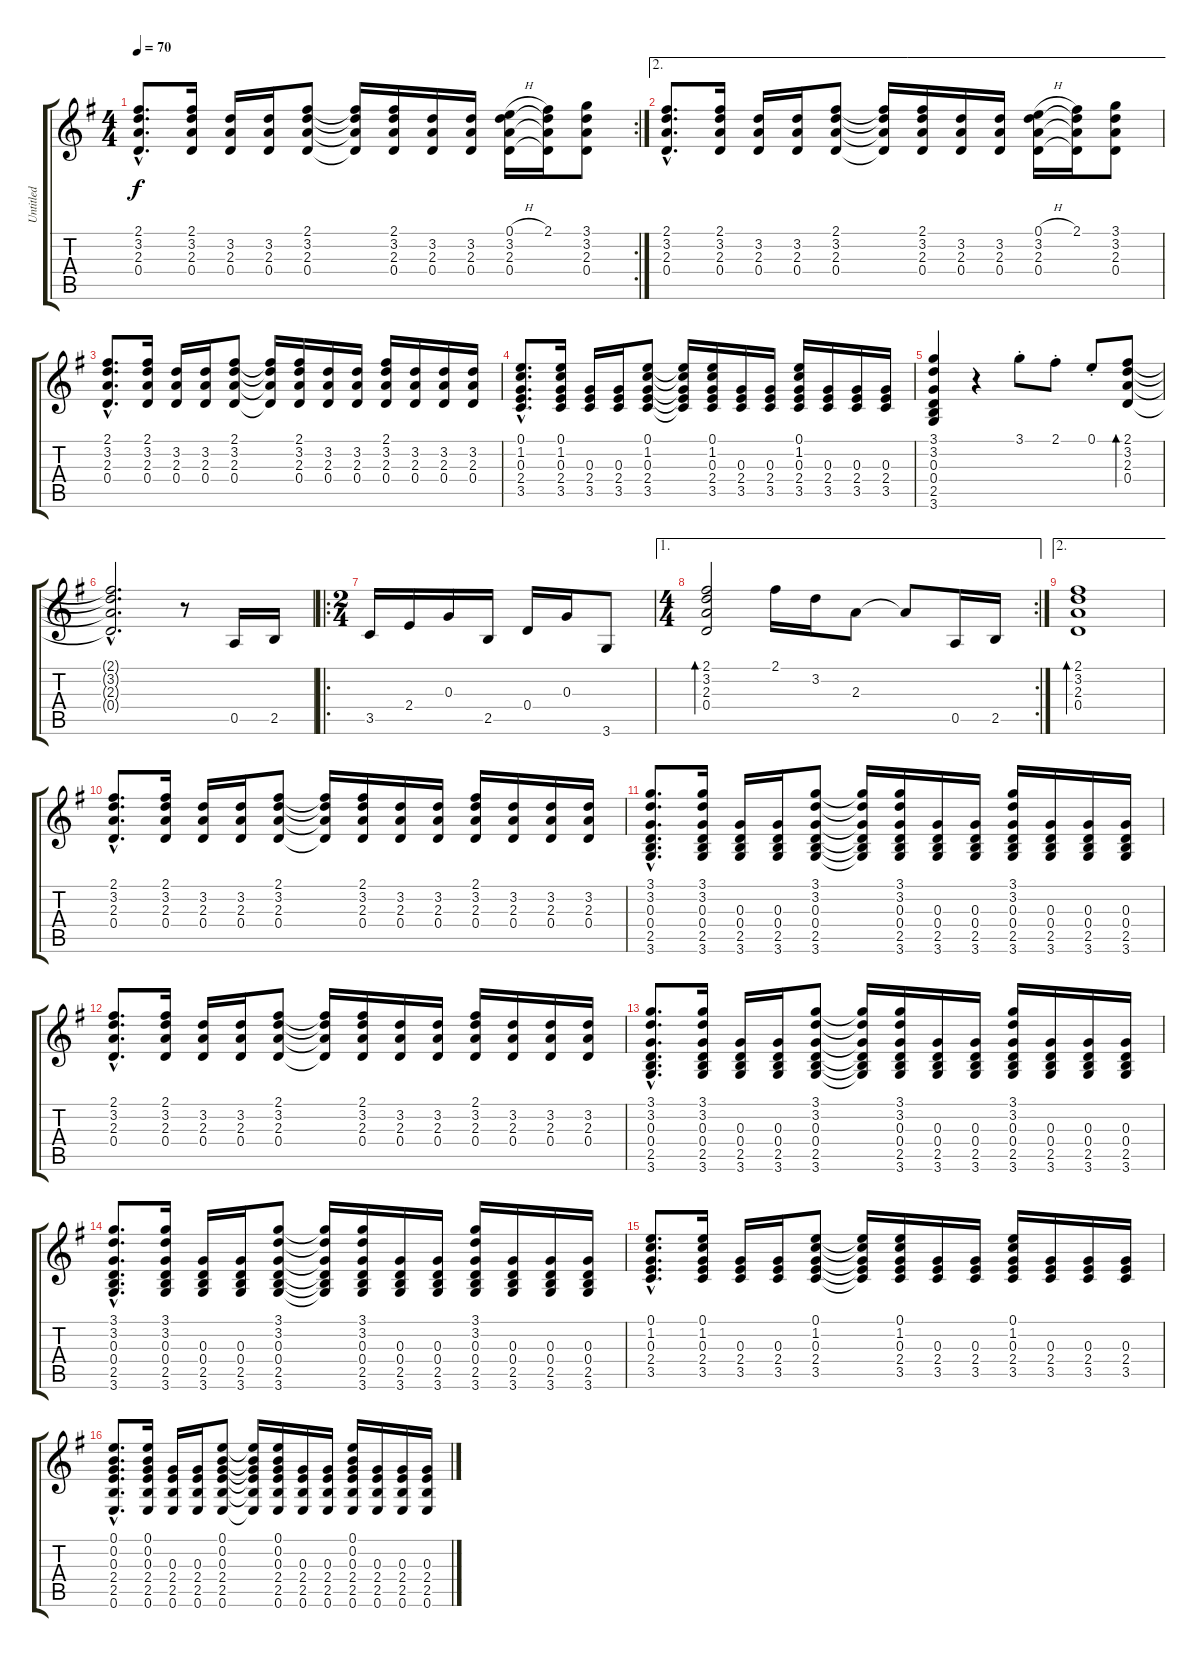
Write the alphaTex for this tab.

\track ("Untitled" "Untitled") {instrument acousticguitarnylon}
\staff {score tabs}
\tuning (E4 B3 G3 D3 A2 E2) {hide}
\rc 2
\ts (4 4)
\tempo 70
\clef g2
\ks g
(2.1{hac} 3.2{hac} 2.3{hac} 0.4{hac}).8{d dy f} (2.1 3.2 2.3 0.4).16 (3.2 2.3 0.4).16 (3.2 2.3 0.4).16 (2.1 3.2 2.3 0.4).8 (2.1{t} 3.2{t} 2.3{t} 0.4{t}).16 (2.1 3.2 2.3 0.4).16 (3.2 2.3 0.4).16 (3.2 2.3 0.4).16 (0.1{h} 3.2 2.3 0.4).16 (2.1 3.2{t} 2.3{t} 0.4{t}).16 (3.1 3.2 2.3 0.4).8 |
\ae 2
(2.1{hac} 3.2{hac} 2.3{hac} 0.4{hac}).8{d} (2.1 3.2 2.3 0.4).16 (3.2 2.3 0.4).16 (3.2 2.3 0.4).16 (2.1 3.2 2.3 0.4).8 (2.1{t} 3.2{t} 2.3{t} 0.4{t}).16 (2.1 3.2 2.3 0.4).16 (3.2 2.3 0.4).16 (3.2 2.3 0.4).16 (0.1{h} 3.2 2.3 0.4).16 (2.1 3.2{t} 2.3{t} 0.4{t}).16 (3.1 3.2 2.3 0.4).8 |
(2.1{hac} 3.2{hac} 2.3{hac} 0.4{hac}).8{d} (2.1 3.2 2.3 0.4).16 (3.2 2.3 0.4).16 (3.2 2.3 0.4).16 (2.1 3.2 2.3 0.4).8 (2.1{t} 3.2{t} 2.3{t} 0.4{t}).16 (2.1 3.2 2.3 0.4).16 (3.2 2.3 0.4).16 (3.2 2.3 0.4).16 (2.1 3.2 2.3 0.4).16 (3.2 2.3 0.4).16 (3.2 2.3 0.4).16 (3.2 2.3 0.4).16 |
(0.1{hac} 1.2{hac} 0.3{hac} 2.4{hac} 3.5{hac}).8{d} (0.1 1.2 0.3 2.4 3.5).16 (0.3 2.4 3.5).16 (0.3 2.4 3.5).16 (0.1 1.2 0.3 2.4 3.5).8 (0.1{t} 1.2{t} 0.3{t} 2.4{t} 3.5{t}).16 (0.1 1.2 0.3 2.4 3.5).16 (0.3 2.4 3.5).16 (0.3 2.4 3.5).16 (0.1 1.2 0.3 2.4 3.5).16 (0.3 2.4 3.5).16 (0.3 2.4 3.5).16 (0.3 2.4 3.5).16 |
(3.1 3.2 0.3 0.4 2.5 3.6).4 r.4 3.1{st}.8 2.1{st}.8 0.1{st}.8 (2.1 3.2 2.3 0.4).8{bd 30} |
(2.1{hac t} 3.2{hac t} 2.3{hac t} 0.4{hac t}).2{d} r.8 0.5.16 2.5.16 |
\ro
\ts (2 4)
3.5.16 2.4.16 0.3.16 2.5.16 0.4.16 0.3.16 3.6.8 |
\ae 1
\rc 2
\ts (4 4)
(2.1 3.2 2.3 0.4).2{bd 30} 2.1.16 3.2.16 2.3.8 2.3{t}.8 0.5.16 2.5.16 |
\ae 2
(2.1 3.2 2.3 0.4).1{bd 30} |
(2.1{hac} 3.2{hac} 2.3{hac} 0.4{hac}).8{d} (2.1 3.2 2.3 0.4).16 (3.2 2.3 0.4).16 (3.2 2.3 0.4).16 (2.1 3.2 2.3 0.4).8 (2.1{t} 3.2{t} 2.3{t} 0.4{t}).16 (2.1 3.2 2.3 0.4).16 (3.2 2.3 0.4).16 (3.2 2.3 0.4).16 (2.1 3.2 2.3 0.4).16 (3.2 2.3 0.4).16 (3.2 2.3 0.4).16 (3.2 2.3 0.4).16 |
(3.1{hac} 3.2{hac} 0.3{hac} 0.4{hac} 2.5{hac} 3.6{hac}).8{d} (3.1 3.2 0.3 0.4 2.5 3.6).16 (0.3 0.4 2.5 3.6).16 (0.3 0.4 2.5 3.6).16 (3.1 3.2 0.3 0.4 2.5 3.6).8 (3.1{t} 3.2{t} 0.3{t} 0.4{t} 2.5{t} 3.6{t}).16 (3.1 3.2 0.3 0.4 2.5 3.6).16 (0.3 0.4 2.5 3.6).16 (0.3 0.4 2.5 3.6).16 (3.1 3.2 0.3 0.4 2.5 3.6).16 (0.3 0.4 2.5 3.6).16 (0.3 0.4 2.5 3.6).16 (0.3 0.4 2.5 3.6).16 |
(2.1{hac} 3.2{hac} 2.3{hac} 0.4{hac}).8{d} (2.1 3.2 2.3 0.4).16 (3.2 2.3 0.4).16 (3.2 2.3 0.4).16 (2.1 3.2 2.3 0.4).8 (2.1{t} 3.2{t} 2.3{t} 0.4{t}).16 (2.1 3.2 2.3 0.4).16 (3.2 2.3 0.4).16 (3.2 2.3 0.4).16 (2.1 3.2 2.3 0.4).16 (3.2 2.3 0.4).16 (3.2 2.3 0.4).16 (3.2 2.3 0.4).16 |
(3.1{hac} 3.2{hac} 0.3{hac} 0.4{hac} 2.5{hac} 3.6{hac}).8{d} (3.1 3.2 0.3 0.4 2.5 3.6).16 (0.3 0.4 2.5 3.6).16 (0.3 0.4 2.5 3.6).16 (3.1 3.2 0.3 0.4 2.5 3.6).8 (3.1{t} 3.2{t} 0.3{t} 0.4{t} 2.5{t} 3.6{t}).16 (3.1 3.2 0.3 0.4 2.5 3.6).16 (0.3 0.4 2.5 3.6).16 (0.3 0.4 2.5 3.6).16 (3.1 3.2 0.3 0.4 2.5 3.6).16 (0.3 0.4 2.5 3.6).16 (0.3 0.4 2.5 3.6).16 (0.3 0.4 2.5 3.6).16 |
(3.1{hac} 3.2{hac} 0.3{hac} 0.4{hac} 2.5{hac} 3.6{hac}).8{d} (3.1 3.2 0.3 0.4 2.5 3.6).16 (0.3 0.4 2.5 3.6).16 (0.3 0.4 2.5 3.6).16 (3.1 3.2 0.3 0.4 2.5 3.6).8 (3.1{t} 3.2{t} 0.3{t} 0.4{t} 2.5{t} 3.6{t}).16 (3.1 3.2 0.3 0.4 2.5 3.6).16 (0.3 0.4 2.5 3.6).16 (0.3 0.4 2.5 3.6).16 (3.1 3.2 0.3 0.4 2.5 3.6).16 (0.3 0.4 2.5 3.6).16 (0.3 0.4 2.5 3.6).16 (0.3 0.4 2.5 3.6).16 |
(0.1{hac} 1.2{hac} 0.3{hac} 2.4{hac} 3.5{hac}).8{d} (0.1 1.2 0.3 2.4 3.5).16 (0.3 2.4 3.5).16 (0.3 2.4 3.5).16 (0.1 1.2 0.3 2.4 3.5).8 (0.1{t} 1.2{t} 0.3{t} 2.4{t} 3.5{t}).16 (0.1 1.2 0.3 2.4 3.5).16 (0.3 2.4 3.5).16 (0.3 2.4 3.5).16 (0.1 1.2 0.3 2.4 3.5).16 (0.3 2.4 3.5).16 (0.3 2.4 3.5).16 (0.3 2.4 3.5).16 |
(0.1{hac} 0.2{hac} 0.3{hac} 2.4{hac} 2.5{hac} 0.6{hac}).8{d} (0.1 0.2 0.3 2.4 2.5 0.6).16 (0.3 2.4 2.5 0.6).16 (0.3 2.4 2.5 0.6).16 (0.1 0.2 0.3 2.4 2.5 0.6).8 (0.1{t} 0.2{t} 0.3{t} 2.4{t} 2.5{t} 0.6{t}).16 (0.1 0.2 0.3 2.4 2.5 0.6).16 (0.3 2.4 2.5 0.6).16 (0.3 2.4 2.5 0.6).16 (0.1 0.2 0.3 2.4 2.5 0.6).16 (0.3 2.4 2.5 0.6).16 (0.3 2.4 2.5 0.6).16 (0.3 2.4 2.5 0.6).16
